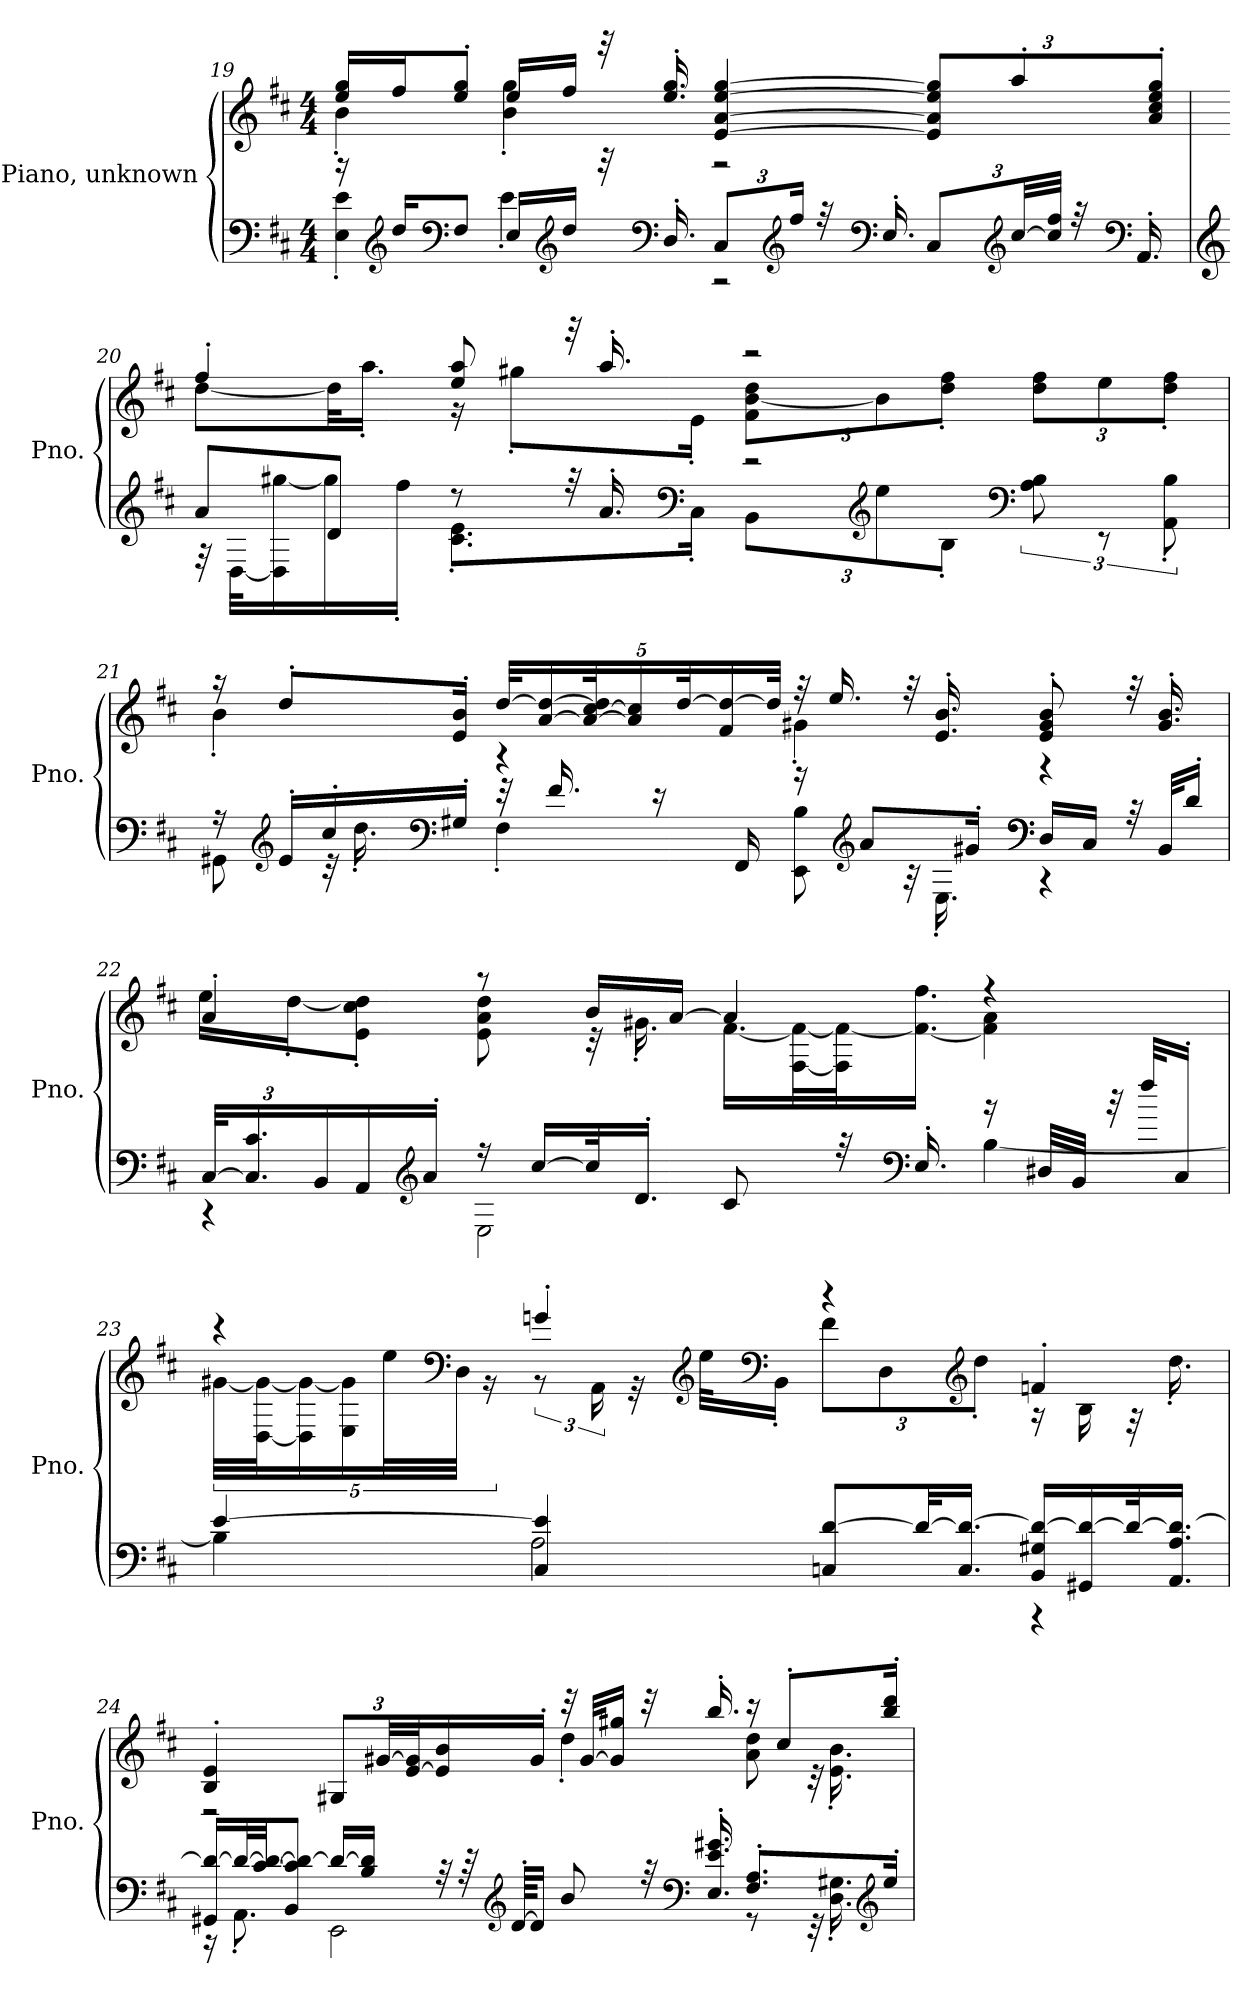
**kern	**kern
*part1	*part1
*staff2	*staff1
*I"Piano, unknown	*
*I'Pno.	*
!!LO:PB:g=z
*clefF4	*clefG2
*k[f#c#]	*k[f#c#]
*M4/4	*M4/4
=19	=19
*^	*^
16r	4E\' 4e\'	16ee/ 16gg/LL	4b'\
*clefG2	*	*	*
16dd/KL	.	16ff#/J	.
*clefF4	*	*	*
8F#/J	.	8ee/' 8gg/'J	.
16E/LL	4e'\	16ee/LL	4b\' 4gg\'
*clefG2	*	*	*
16dd/JJ	.	16ff#/JJ	.
32r	.	32r	.
*clefF4	*	*	*
16.D'/	.	16.ee/' 16.gg/'	.
*Xbrackettup	*	*	*
12C#/L	2r	[4e/ [4a/ [4ee/ [4gg/	2r
*clefG2	*	*	*
24ff#/Jk	.	.	.
32r	.	.	.
*clefF4	*	*	*
16.E'/	.	.	.
*	*	*Xbrackettup	*
12C#/L	.	12e/] 12a/] 12ee/] 12gg/]L	.
*clefG2	*	*	*
[48cc#/LL	.	12aa'/	.
48cc#/] 48ff#/JJJ	.	.	.
32r	.	.	.
*clefF4	*	*	*
16.AA'/	.	.	.
.	.	12a/' 12cc#/' 12ee/' 12gg/'J	.
!!LO:LB:g=z	!!
=20	=20	=20	=20
*clefG2	*	*	*
8a/L	32r	4ff#'/	[8dd\L
.	[32D\KLL	.	.
.	16D\] [16gg#X\	.	.
8d/J	16gg#\]	.	32dd\KL]
.	.	.	16.aa'\JJ
.	16ff#'\JJ	.	.
8r	8.c#\' 8.e\'L	8ee/ 8aa/	16r
.	.	.	8gg#X'\L
32r	.	32r	.
16.a'/	.	16.aa'/	.
*clefF4	*	*	*
.	16C#'\Jk	.	16e'\Jk
2r	12BB\L	2r	12f#\ [12b\ 12dd\L
*clefG2	*	*	*
.	12ee\	.	12b\]
.	12B'\J	.	12dd\' 12ff#\'J
*clefF4	*	*	*
*	*brackettup	*	*
.	12A\ 12B\	.	12dd\ 12ff#\L
.	12r	.	12ee\
.	12AA\' 12B\'	.	12dd\' 12ff#\'J
!!LO:LB:g=z	!!
=21	=21	=21	=21
16r	8GG#X\	16r	4b'\
*clefG2	*	*	*
16e'/LL	.	8dd'/L	.
16cc#'/	32r	.	.
.	16.dd'\	.	.
*clefF4	*	*	*
16G#X'/JJ	.	16e/' 16b/'Jk	.
32r	4F#'\	[40dd/KLL	4r
.	.	[20a/ 20dd/_	.
16.f#/	.	.	.
.	.	40a/_ [40cc#/ 40dd/]K	.
.	.	20a/] 20cc#/]	.
16r	.	.	.
.	.	[40dd/K	.
.	.	20f#/ 20dd/_	.
16FF#/	.	.	.
.	.	40dd/JJk]	.
16r	8EE\ 8B\	32r	4g#X'\
.	.	16.ee/	.
*clefG2	*	*	*
8a/L	.	.	.
.	32r	32r	.
.	16.E'\	16.e/' 16.b/'	.
16g#X'/Jk	.	.	.
*clefF4	*	*	*
16D/LL	4r	8e/' 8g#/' 8b/'	4r
16C#/JJ	.	.	.
32r	.	32r	.
32BB/KLL	.	16.g#/' 16.b/'	.
16d'/JJ	.	.	.
!!LO:LB:g=z	!!
=22	=22	=22	=22
*Xbrackettup	*	*	*
[48C#/KLL	4r	4a'/	16ee\LL
24.C#/] 24.c#/	.	.	.
.	.	.	[16dd'\J
24BB/	.	.	.
16AA/	.	.	8e\' 8cc#\' 8dd\]'J
*clefG2	*	*	*
16a'/JJ	.	.	.
16r	2E\	8r	8e\ 8a\ 8dd\
[16cc#/LL	.	.	.
32cc#/K]	.	16b/LL	32r
16.d'/JJ	.	.	16.g#X'\
.	.	[16a/JJ	.
8c#/	.	4a/]	[16.f#\LL
.	.	.	[32F#\ 32f#\_L
32r	.	.	32F#\] 32f#\_J
*clefF4	*	*	*
16.E'/	.	.	16.f#\_ 16.ff#\JJ
16r	[4B\	4r	4f#\] 4a\
32D#X/LLL	.	.	.
32BB/JJJ	.	.	.
32r	.	.	.
32ff#/KLL	.	.	.
16C#'/JJ	.	.	.
!!LO:LB:g=z	!!
=23	=23	=23	=23
*	*	*	*brackettup
[4e/	4B\]	4r	[40g#X\LLL
.	.	.	[40D\ 40g#\_J
.	.	.	20D\] 20g#\_
.	.	.	20E\ 20g#\]
.	.	.	40ee\L
*	*	*clefF4	*
.	.	.	40D\JJJ
.	.	.	20r
4C#/ 4e/]	2A\	4gn'/	12r
.	.	.	24AA\
.	.	.	32r
*	*	*clefG2	*
.	.	.	32ee\KLL
*	*	*clefF4	*
.	.	.	16BB'\JJ
*	*	*	*Xbrackettup
8Cn/ [8d/L	.	4r	12f#\L
.	.	.	12D\
32d/KL_	.	.	.
16.C/ 16.d/_JJ	.	.	.
*	*	*clefG2	*
.	.	.	12dd'\J
16BB/ 16G#X/ 16d/_LL	4r	4fn'/	16r
16GG#X/ 16d/_	.	.	16B\
32d/K_	.	.	32r
16.AA/ 16.A/ 16.d/_JJ	.	.	16.dd'\
!!LO:LB:g=z	!!
=24	=24	=24	=24
16GG#X/ 16d/_LL	16r	4B/' 4e/'	2r
32d/L_	8.AA'\	.	.
[32c#/ 32d/_JJ	.	.	.
8BB/ 8c#/] 8d/_J	.	.	.
16d/LL_	2EE\	12G#X/L	.
16B/ 16d/]JJ	.	.	.
.	.	[48g#X/LL	.
.	.	[48e/ 48g#/]J	.
32r	.	16e/] 16b/	.
64r	.	.	.
*clefG2	*	*	*
[64d'/KKLL	.	.	.
16d/JJ]	.	16g#'/JJ	.
8b/	.	32r	4dd'\
.	.	[32g#/KLL	.
.	.	16g#/] 16gg#X/JJ	.
32r	.	32r	.
*clefF4	*	*	*
16.E/' 16.e/' 16.g#X/'	.	16.bb'/	.
8.F#/' 8.A/'L	8r	16r	8a\ 8dd\
.	.	8cc#'/L	.
.	32r	.	32r
.	16.D\' 16.G#X\'	.	16.e\' 16.b\'
*clefG2	*	*	*
16ee'/Jk	.	16bb/' 16ddd/'Jk	.
*v	*v	*	*
*	*v	*v
=	=
*-	*-
